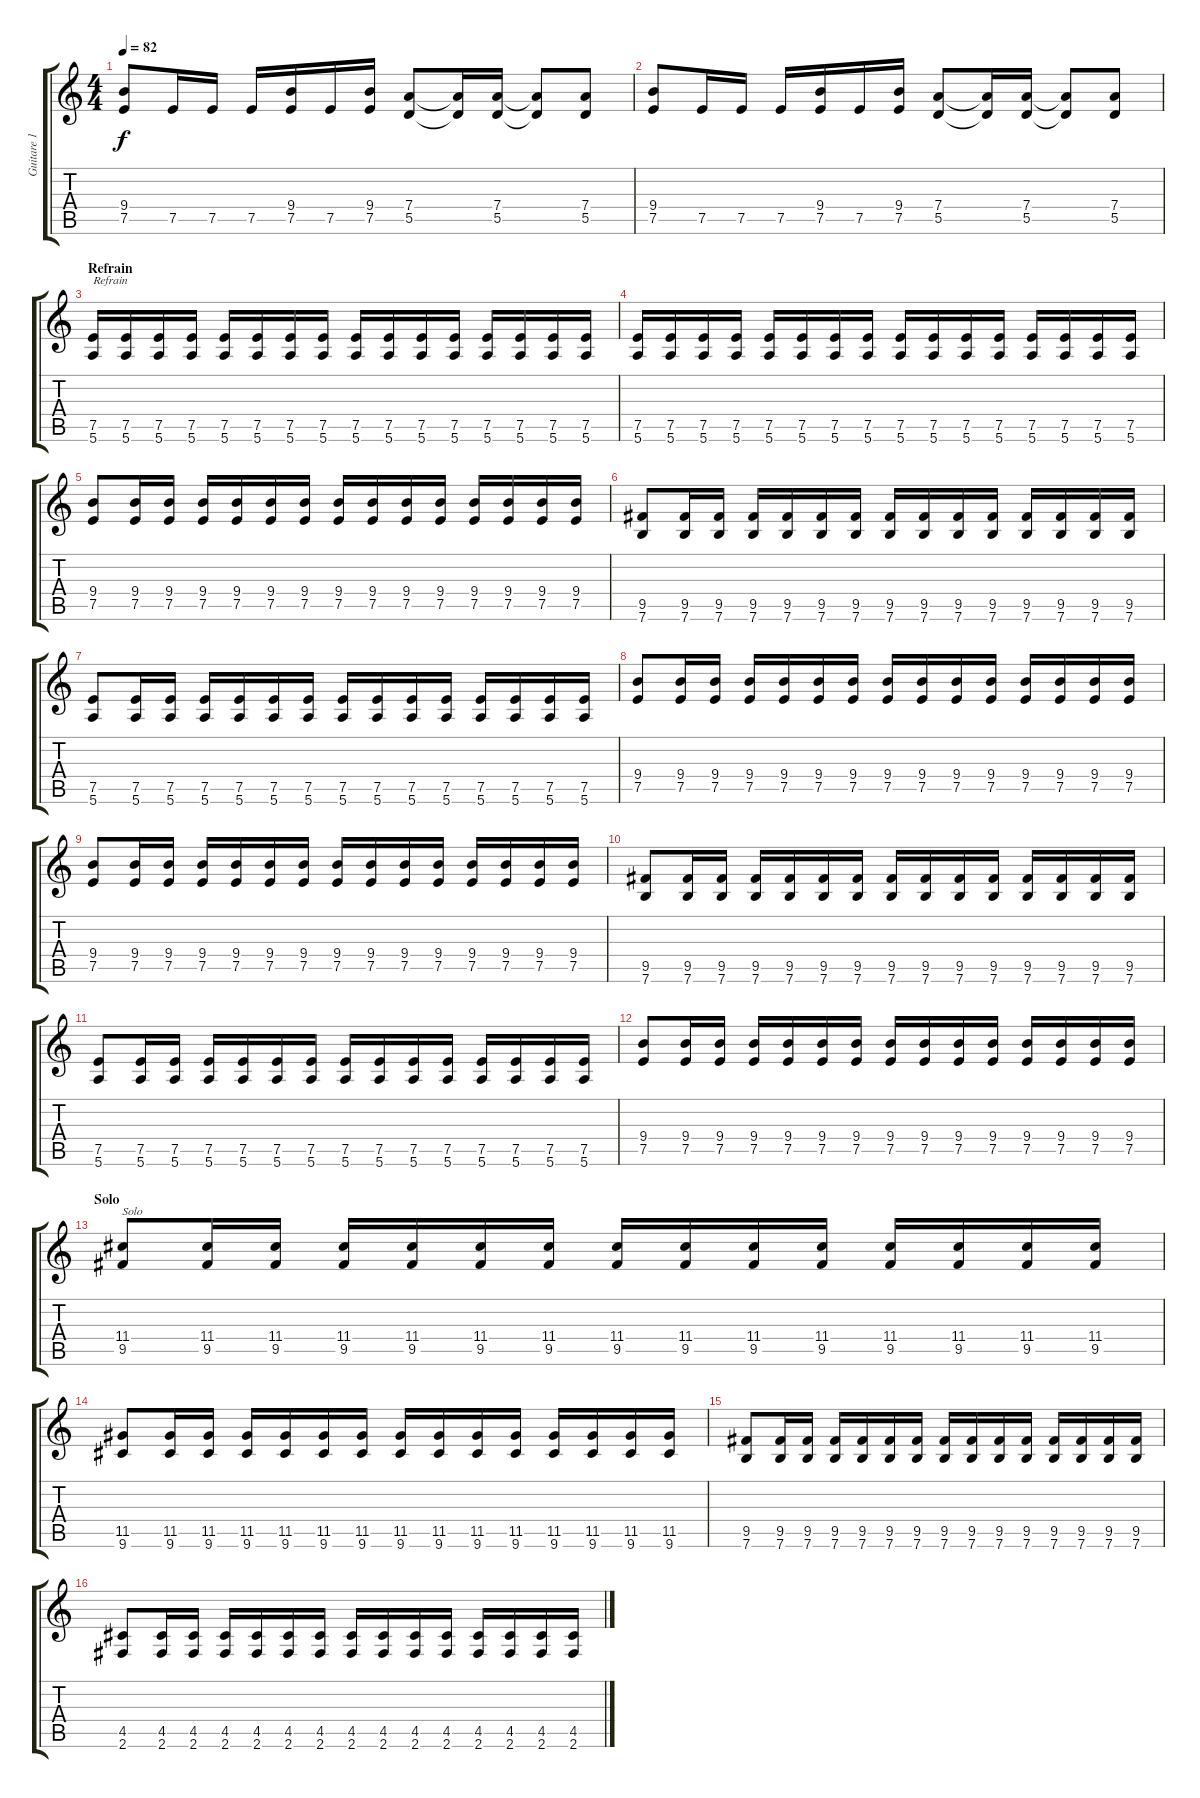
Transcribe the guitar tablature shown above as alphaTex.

\track ("Guitare 1" "Guitare 1") {instrument distortionguitar}
\staff {score tabs}
\tuning (E4 B3 G3 D3 A2 E2) {hide}
\ts (4 4)
\tempo 82
\clef g2
\ks c
(9.4 7.5).8{dy f} 7.5.16 7.5.16 7.5.16 (9.4 7.5).16 7.5.16 (9.4 7.5).16 (7.4 5.5).8 (7.4{t} 5.5{t}).16 (7.4 5.5).16 (7.4{t} 5.5{t}).8 (7.4 5.5).8 |
(9.4 7.5).8 7.5.16 7.5.16 7.5.16 (9.4 7.5).16 7.5.16 (9.4 7.5).16 (7.4 5.5).8 (7.4{t} 5.5{t}).16 (7.4 5.5).16 (7.4{t} 5.5{t}).8 (7.4 5.5).8 |
\section ("" "Refrain")
(7.5 5.6).16{txt "Refrain"} (7.5 5.6).16 (7.5 5.6).16 (7.5 5.6).16 (7.5 5.6).16 (7.5 5.6).16 (7.5 5.6).16 (7.5 5.6).16 (7.5 5.6).16 (7.5 5.6).16 (7.5 5.6).16 (7.5 5.6).16 (7.5 5.6).16 (7.5 5.6).16 (7.5 5.6).16 (7.5 5.6).16 |
(7.5 5.6).16 (7.5 5.6).16 (7.5 5.6).16 (7.5 5.6).16 (7.5 5.6).16 (7.5 5.6).16 (7.5 5.6).16 (7.5 5.6).16 (7.5 5.6).16 (7.5 5.6).16 (7.5 5.6).16 (7.5 5.6).16 (7.5 5.6).16 (7.5 5.6).16 (7.5 5.6).16 (7.5 5.6).16 |
(9.4 7.5).8 (9.4 7.5).16 (9.4 7.5).16 (9.4 7.5).16 (9.4 7.5).16 (9.4 7.5).16 (9.4 7.5).16 (9.4 7.5).16 (9.4 7.5).16 (9.4 7.5).16 (9.4 7.5).16 (9.4 7.5).16 (9.4 7.5).16 (9.4 7.5).16 (9.4 7.5).16 |
(9.5 7.6).8 (9.5 7.6).16 (9.5 7.6).16 (9.5 7.6).16 (9.5 7.6).16 (9.5 7.6).16 (9.5 7.6).16 (9.5 7.6).16 (9.5 7.6).16 (9.5 7.6).16 (9.5 7.6).16 (9.5 7.6).16 (9.5 7.6).16 (9.5 7.6).16 (9.5 7.6).16 |
(7.5 5.6).8 (7.5 5.6).16 (7.5 5.6).16 (7.5 5.6).16 (7.5 5.6).16 (7.5 5.6).16 (7.5 5.6).16 (7.5 5.6).16 (7.5 5.6).16 (7.5 5.6).16 (7.5 5.6).16 (7.5 5.6).16 (7.5 5.6).16 (7.5 5.6).16 (7.5 5.6).16 |
(9.4 7.5).8 (9.4 7.5).16 (9.4 7.5).16 (9.4 7.5).16 (9.4 7.5).16 (9.4 7.5).16 (9.4 7.5).16 (9.4 7.5).16 (9.4 7.5).16 (9.4 7.5).16 (9.4 7.5).16 (9.4 7.5).16 (9.4 7.5).16 (9.4 7.5).16 (9.4 7.5).16 |
(9.4 7.5).8 (9.4 7.5).16 (9.4 7.5).16 (9.4 7.5).16 (9.4 7.5).16 (9.4 7.5).16 (9.4 7.5).16 (9.4 7.5).16 (9.4 7.5).16 (9.4 7.5).16 (9.4 7.5).16 (9.4 7.5).16 (9.4 7.5).16 (9.4 7.5).16 (9.4 7.5).16 |
(9.5 7.6).8 (9.5 7.6).16 (9.5 7.6).16 (9.5 7.6).16 (9.5 7.6).16 (9.5 7.6).16 (9.5 7.6).16 (9.5 7.6).16 (9.5 7.6).16 (9.5 7.6).16 (9.5 7.6).16 (9.5 7.6).16 (9.5 7.6).16 (9.5 7.6).16 (9.5 7.6).16 |
(7.5 5.6).8 (7.5 5.6).16 (7.5 5.6).16 (7.5 5.6).16 (7.5 5.6).16 (7.5 5.6).16 (7.5 5.6).16 (7.5 5.6).16 (7.5 5.6).16 (7.5 5.6).16 (7.5 5.6).16 (7.5 5.6).16 (7.5 5.6).16 (7.5 5.6).16 (7.5 5.6).16 |
(9.4 7.5).8 (9.4 7.5).16 (9.4 7.5).16 (9.4 7.5).16 (9.4 7.5).16 (9.4 7.5).16 (9.4 7.5).16 (9.4 7.5).16 (9.4 7.5).16 (9.4 7.5).16 (9.4 7.5).16 (9.4 7.5).16 (9.4 7.5).16 (9.4 7.5).16 (9.4 7.5).16 |
\section ("" "Solo")
(11.4 9.5).8{txt "Solo"} (11.4 9.5).16 (11.4 9.5).16 (11.4 9.5).16 (11.4 9.5).16 (11.4 9.5).16 (11.4 9.5).16 (11.4 9.5).16 (11.4 9.5).16 (11.4 9.5).16 (11.4 9.5).16 (11.4 9.5).16 (11.4 9.5).16 (11.4 9.5).16 (11.4 9.5).16 |
(11.5 9.6).8 (11.5 9.6).16 (11.5 9.6).16 (11.5 9.6).16 (11.5 9.6).16 (11.5 9.6).16 (11.5 9.6).16 (11.5 9.6).16 (11.5 9.6).16 (11.5 9.6).16 (11.5 9.6).16 (11.5 9.6).16 (11.5 9.6).16 (11.5 9.6).16 (11.5 9.6).16 |
(9.5 7.6).8 (9.5 7.6).16 (9.5 7.6).16 (9.5 7.6).16 (9.5 7.6).16 (9.5 7.6).16 (9.5 7.6).16 (9.5 7.6).16 (9.5 7.6).16 (9.5 7.6).16 (9.5 7.6).16 (9.5 7.6).16 (9.5 7.6).16 (9.5 7.6).16 (9.5 7.6).16 |
(4.5 2.6).8 (4.5 2.6).16 (4.5 2.6).16 (4.5 2.6).16 (4.5 2.6).16 (4.5 2.6).16 (4.5 2.6).16 (4.5 2.6).16 (4.5 2.6).16 (4.5 2.6).16 (4.5 2.6).16 (4.5 2.6).16 (4.5 2.6).16 (4.5 2.6).16 (4.5 2.6).16
